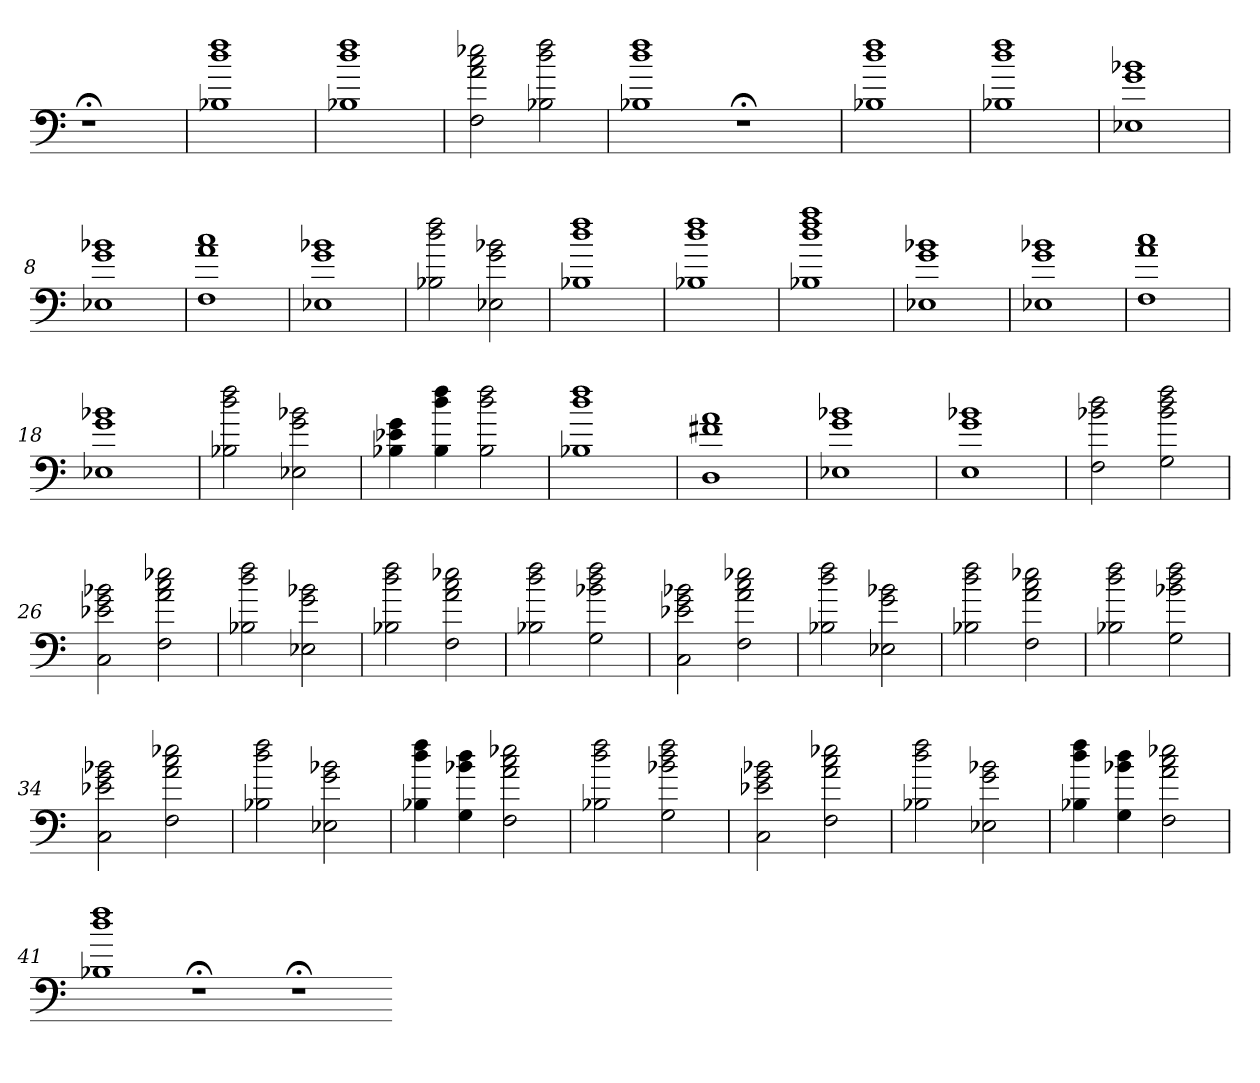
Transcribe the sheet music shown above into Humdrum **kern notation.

**kern
*part1
*staff1
=
1r;<
=1
1B-X 1dd 1ff
=2
1B-X 1dd 1ff
=3
2F 2a 2cc 2ee-X
2B-X 2dd 2ff
=4
1B-X 1dd 1ff
1r;<
=5
1B-X 1dd 1ff
=6
1B-X 1dd 1ff
=7
1E-X 1g 1b-X
=8
1E-X 1g 1b-X
=9
1F 1a 1cc
=10
1E-X 1g 1b-X
=11
2B-X 2dd 2ff
2E-X 2g 2b-X
=12
1B-X 1dd 1ff
=13
1B-X 1dd 1ff
=14
1B-X 1dd 1ff 1aa
=15
1E-X 1g 1b-X
=16
1E-X 1g 1b-X
=17
1F 1a 1cc
=18
1E-X 1g 1b-X
=19
2B-X 2dd 2ff
2E-X 2g 2b-X
=20
4B-X 4e-X 4g
4B- 4dd 4ff
2B- 2dd 2ff
=21
1B-X 1dd 1ff
=22
1D 1f#X 1a
=23
1E-X 1g 1b-X
=24
1E 1g 1b-X
=25
2F 2b-X 2dd
2G 2b- 2dd 2ff
=26
2C 2e-X 2g 2b-X
2F 2a 2cc 2ee-X
=27
2B-X 2dd 2ff
2E-X 2g 2b-X
=28
2B-X 2dd 2ff
2F 2a 2cc 2ee-X
=29
2B-X 2dd 2ff
2G 2b-X 2dd 2ff
=30
2C 2e-X 2g 2b-X
2F 2a 2cc 2ee-X
=31
2B-X 2dd 2ff
2E-X 2g 2b-X
=32
2B-X 2dd 2ff
2F 2a 2cc 2ee-X
=33
2B-X 2dd 2ff
2G 2b-X 2dd 2ff
=34
2C 2e-X 2g 2b-X
2F 2a 2cc 2ee-X
=35
2B-X 2dd 2ff
2E-X 2g 2b-X
=36
4B-X 4dd 4ff
4G 4b-X 4dd
2F 2a 2cc 2ee-X
=37
2B-X 2dd 2ff
2G 2b-X 2dd 2ff
=38
2C 2e-X 2g 2b-X
2F 2a 2cc 2ee-X
=39
2B-X 2dd 2ff
2E-X 2g 2b-X
=40
4B-X 4dd 4ff
4G 4b-X 4dd
2F 2a 2cc 2ee-X
=41
1B-X 1dd 1ff
1r;<
1r;<
=-
*-
